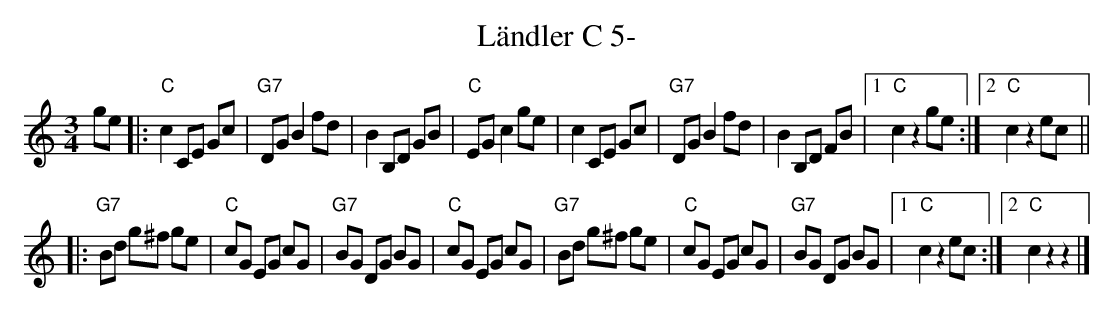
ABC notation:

X:1
T:Ländler C 5-
M:3/4
L:1/8
K:Cmaj
ge |: "C"c2 CE Gc | "G7"DG B2 fd | B2 B,D GB | "C"EG c2 ge | c2 CE Gc | "G7"DG B2 fd | B2 B,D FB |1 "C"c2z2 ge :|2 "C"c2z2 ec ||
|: "G7"Bd g^f ge | "C"cG EG cG | "G7"BG DG BG | "C"cG EG cG | "G7"Bd g^f ge | "C"cG EG cG | "G7"BG DG BG |1 "C"c2z2ec :|2 "C"c2z2z2 |]
